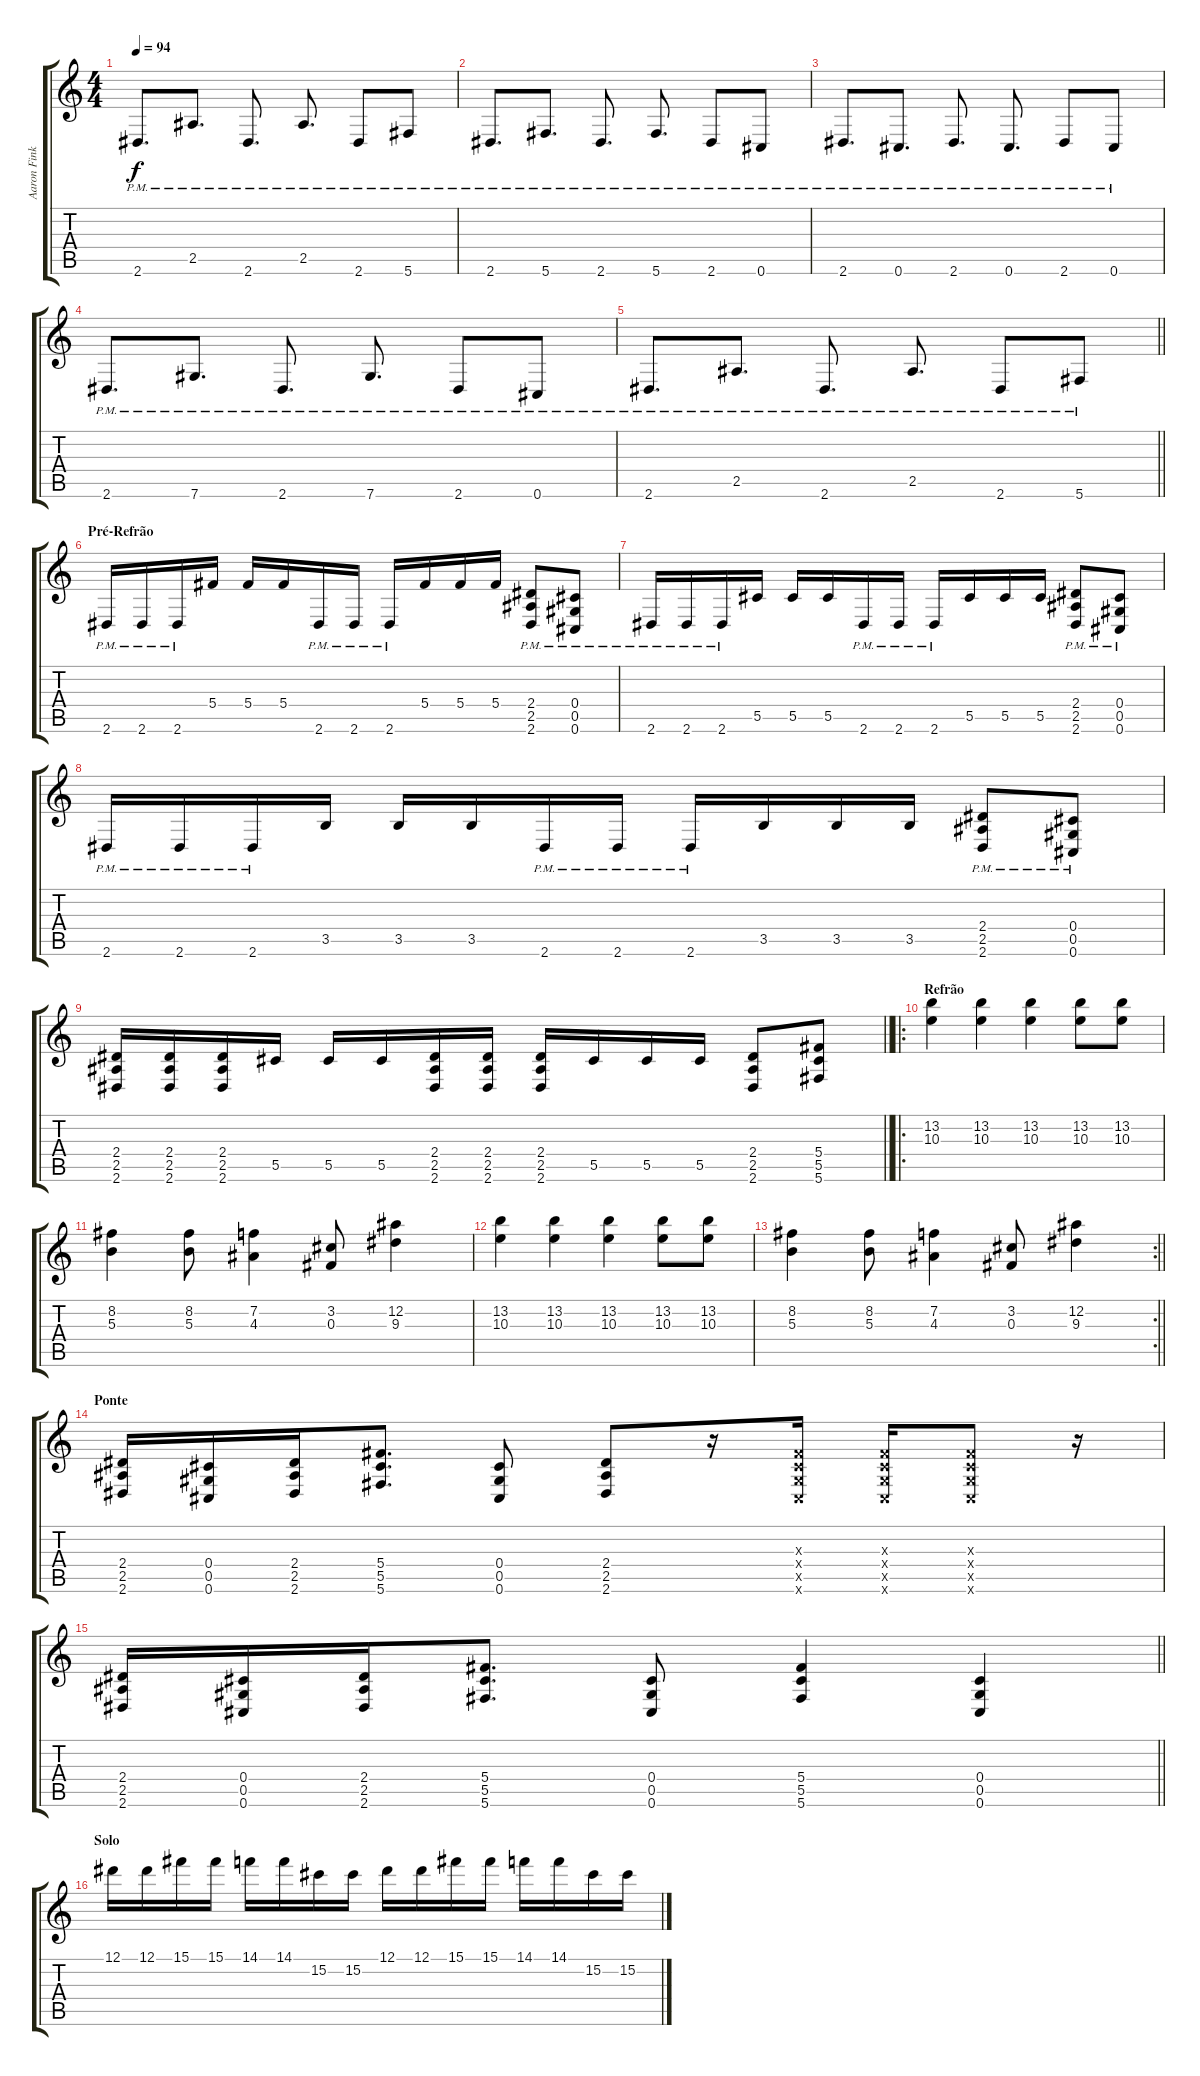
\track ("Aaron Fink" "Aaron Fink") {instrument distortionguitar}
\staff {score tabs}
\tuning (Eb4 Bb3 Gb3 Db3 Ab2 Db2) {hide}
\ts (4 4)
\tempo 94
\clef g2
\ks c
2.6{pm}.8{d dy f} 2.5{pm}.8{d} 2.6{pm}.8{d} 2.5{pm}.8{d} 2.6{pm}.8 5.6{pm}.8 |
2.6{pm}.8{d} 5.6{pm}.8{d} 2.6{pm}.8{d} 5.6{pm}.8{d} 2.6{pm}.8 0.6{pm}.8 |
2.6{pm}.8{d} 0.6{pm}.8{d} 2.6{pm}.8{d} 0.6{pm}.8{d} 2.6{pm}.8 0.6{pm}.8 |
2.6{pm}.8{d} 7.6{pm}.8{d} 2.6{pm}.8{d} 7.6{pm}.8{d} 2.6{pm}.8 0.6{pm}.8 |
\barLineRight lightlight
2.6{pm}.8{d} 2.5{pm}.8{d} 2.6{pm}.8{d} 2.5{pm}.8{d} 2.6{pm}.8 5.6{pm}.8 |
\section ("" "Pré-Refrão")
2.6{pm}.16{volume 14} 2.6{pm}.16 2.6{pm}.16 5.4.16 5.4.16 5.4.16 2.6{pm}.16 2.6{pm}.16 2.6{pm}.16 5.4.16 5.4.16 5.4.16 (2.4{pm} 2.5{pm} 2.6{pm}).8 (0.4{pm} 0.5{pm} 0.6{pm}).8 |
2.6{pm}.16 2.6{pm}.16 2.6{pm}.16 5.5.16 5.5.16 5.5.16 2.6{pm}.16 2.6{pm}.16 2.6{pm}.16 5.5.16 5.5.16 5.5.16 (2.4{pm} 2.5{pm} 2.6{pm}).8 (0.4{pm} 0.5{pm} 0.6{pm}).8 |
2.6{pm}.16 2.6{pm}.16 2.6{pm}.16 3.5.16 3.5.16 3.5.16 2.6{pm}.16 2.6{pm}.16 2.6{pm}.16 3.5.16 3.5.16 3.5.16 (2.4{pm} 2.5{pm} 2.6{pm}).8 (0.4{pm} 0.5{pm} 0.6{pm}).8 |
\barLineRight lightlight
(2.4 2.5 2.6).16 (2.4 2.5 2.6).16 (2.4 2.5 2.6).16 5.5.16 5.5.16 5.5.16 (2.4 2.5 2.6).16 (2.4 2.5 2.6).16 (2.4 2.5 2.6).16 5.5.16 5.5.16 5.5.16 (2.4 2.5 2.6).8 (5.4 5.5 5.6).8 |
\ro
\section ("" "Refrão")
(13.2 10.3).4{volume 2} (13.2 10.3).4 (13.2 10.3).4 (13.2 10.3).8 (13.2 10.3).8 |
(8.2 5.3).4 (8.2 5.3).8 (7.2 4.3).4 (3.2 0.3).8 (12.2 9.3).4 |
(13.2 10.3).4 (13.2 10.3).4 (13.2 10.3).4 (13.2 10.3).8 (13.2 10.3).8 |
\rc 2
\barLineRight lightlight
(8.2 5.3).4 (8.2 5.3).8 (7.2 4.3).4 (3.2 0.3).8 (12.2 9.3).4 |
\section ("" "Ponte")
(2.4 2.5 2.6).16{volume 5} (0.4 0.5 0.6).16 (2.4 2.5 2.6).16 (5.4 5.5 5.6).8{d} (0.4 0.5 0.6).8 (2.4 2.5 2.6).8 r.16 (0.3{x} 0.4{x} 0.5{x} 0.6{x}).16 (0.3{x} 0.4{x} 0.5{x} 0.6{x}).16 (0.3{x} 0.4{x} 0.5{x} 0.6{x}).8 r.16 |
\barLineRight lightlight
(2.4 2.5 2.6).16 (0.4 0.5 0.6).16 (2.4 2.5 2.6).16 (5.4 5.5 5.6).8{d} (0.4 0.5 0.6).8 (5.4 5.5 5.6).4 (0.4 0.5 0.6).4 |
\section ("" "Solo")
12.1.16 12.1.16 15.1.16 15.1.16 14.1.16 14.1.16 15.2.16 15.2.16 12.1.16 12.1.16 15.1.16 15.1.16 14.1.16 14.1.16 15.2.16 15.2.16
